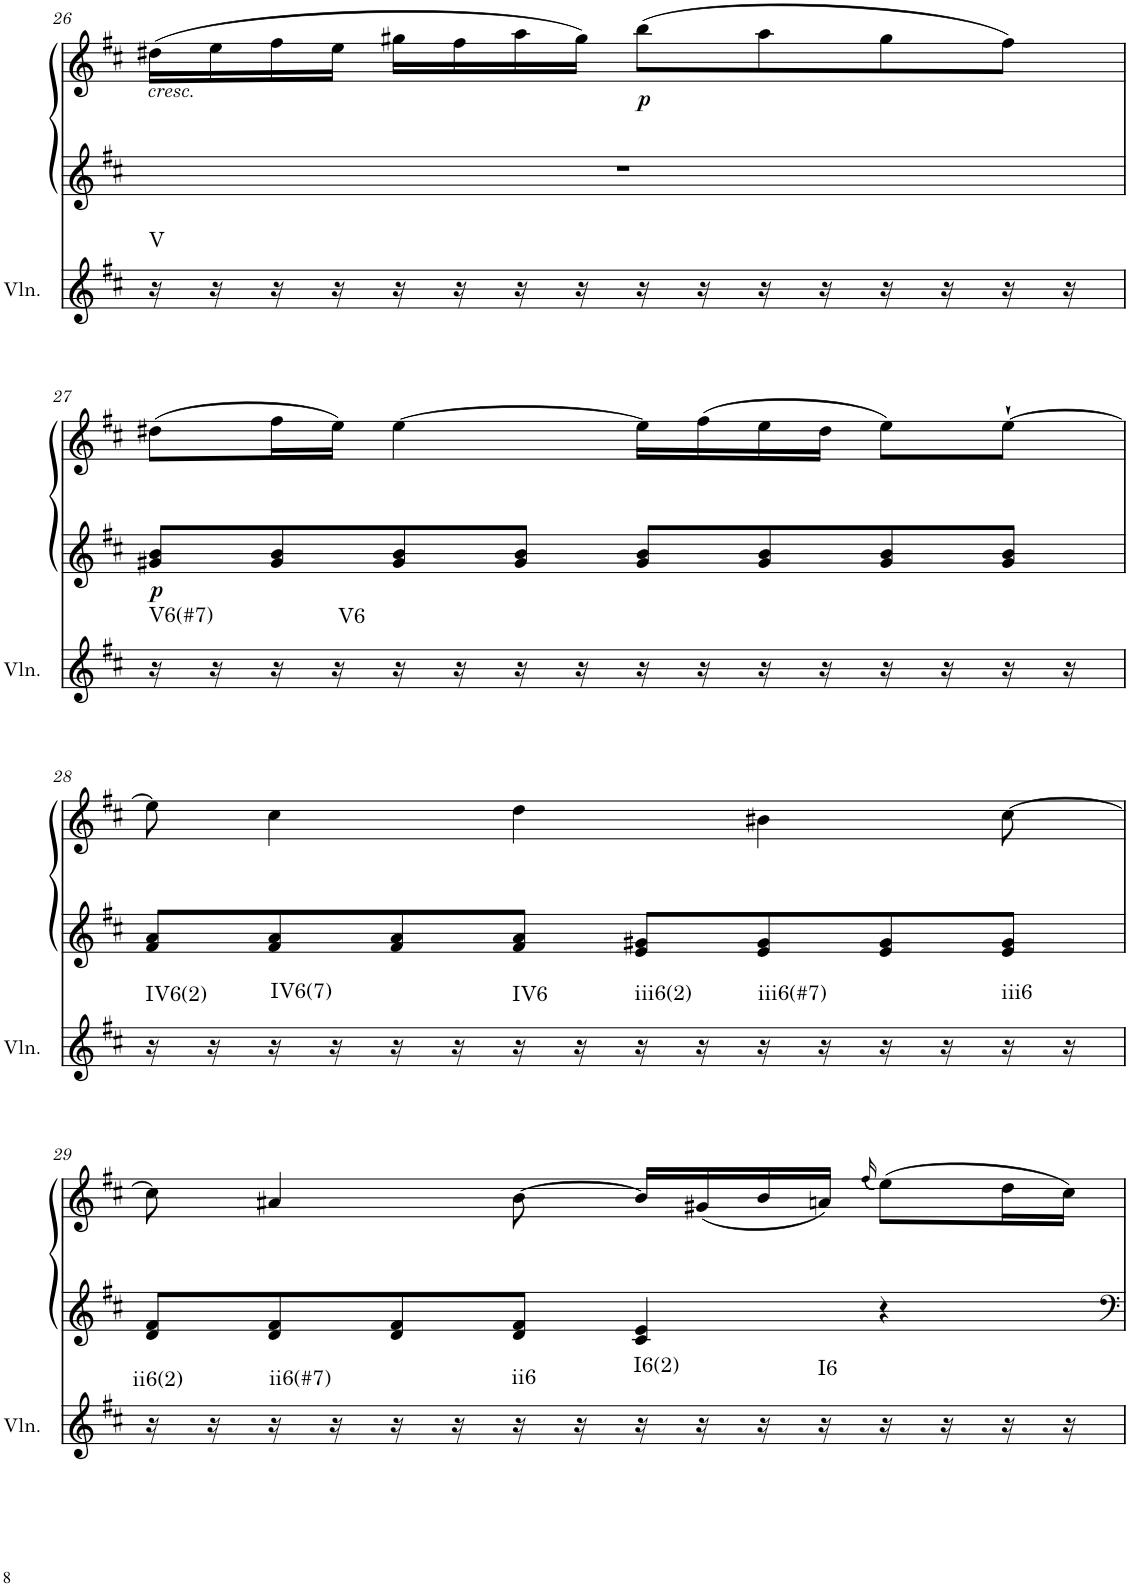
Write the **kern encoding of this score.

**kern	**harte	**kern	**kern	**dynam
*part2	*part2	*part1	*part1	*part1
*staff3	*	*staff2	*staff1	*staff1/2
*I"Violin	*	*I"unbenannt2	*	*
*I'Vln.	*	*	*	*
!!LO:PB:g=z
*clefG2	*	*clefG2	*clefG2	*
*k[f#c#]	*	*k[f#c#]	*k[f#c#]	*
*M4/4	*	*M4/4	*M4/4	*
=26	=26	=26	=26	=26
!	!LO:H:kt=V	!	!LO:TX:b:i:t=cresc.	!
16r	N	1r	(16dd#X\LL	.
16r	.	.	16ee\	.
16r	.	.	16ff#\	.
16r	.	.	16ee\JJ	.
16r	.	.	16gg#X\LL	.
16r	.	.	16ff#\	.
16r	.	.	16aa\	.
16r	.	.	16gg#\JJ)	.
!	!	!	!	!LO:DY:b
16r	.	.	(8bb\L	p
16r	.	.	.	.
16r	.	.	8aa\	.
16r	.	.	.	.
16r	.	.	8gg#\	.
16r	.	.	.	.
16r	.	.	8ff#\J)	.
16r	.	.	.	.
!!LO:LB:g=z
=27	=27	=27	=27	=27
!	!LO:H:kt=V6(#7)	!	!	!LO:DY:b=2
16r	N	8g#X/ 8b/L	(8dd#X\L	p
16r	.	.	.	.
16r	.	8g#/ 8b/	16ff#\L	.
!	!LO:H:kt=V6	!	!	!
16r	N	.	16ee\JJ)	.
16r	.	8g#/ 8b/	[4ee\	.
16r	.	.	.	.
16r	.	8g#/ 8b/J	.	.
16r	.	.	.	.
16r	.	8g#/ 8b/L	16ee\LL]	.
16r	.	.	(16ff#\	.
16r	.	8g#/ 8b/	16ee\	.
16r	.	.	16dd#\JJ	.
16r	.	8g#/ 8b/	8ee\L)	.
16r	.	.	.	.
16r	.	8g#/ 8b/J	[8ee`\J	.
16r	.	.	.	.
!!LO:LB:g=z
=28	=28	=28	=28	=28
!	!LO:H:kt=IV6(2)	!	!	!
16r	N	8f#/ 8a/L	8ee\]	.
16r	.	.	.	.
!	!LO:H:kt=IV6(7)	!	!	!
16r	N	8f#/ 8a/	4cc#\	.
16r	.	.	.	.
16r	.	8f#/ 8a/	.	.
16r	.	.	.	.
!	!LO:H:kt=IV6	!	!	!
16r	N	8f#/ 8a/J	4dd\	.
16r	.	.	.	.
!	!LO:H:kt=iii6(2)	!	!	!
16r	N	8e/ 8g#X/L	.	.
16r	.	.	.	.
!	!LO:H:kt=iii6(#7)	!	!	!
16r	N	8e/ 8g#/	4b#X\	.
16r	.	.	.	.
16r	.	8e/ 8g#/	.	.
16r	.	.	.	.
!	!LO:H:kt=iii6	!	!	!
16r	N	8e/ 8g#/J	[8cc#\	.
16r	.	.	.	.
!!LO:LB:g=z
=29	=29	=29	=29	=29
!	!LO:H:kt=ii6(2)	!	!	!
16r	N	8d/ 8f#/L	8cc#\]	.
16r	.	.	.	.
!	!LO:H:kt=ii6(#7)	!	!	!
16r	N	8d/ 8f#/	4a#X/	.
16r	.	.	.	.
16r	.	8d/ 8f#/	.	.
16r	.	.	.	.
!	!LO:H:kt=ii6	!	!	!
16r	N	8d/ 8f#/J	[8b\	.
16r	.	.	.	.
!	!LO:H:kt=I6(2)	!	!	!
16r	N	4c#/ 4e/	16b/LL]	.
16r	.	.	(16g#X/	.
16r	.	.	16b/	.
!	!LO:H:kt=I6	!	!	!
16r	N	.	16an/JJ)	.
.	.	.	(16qff#/	.
16r	.	4r	(8ee\L)	.
16r	.	.	.	.
16r	.	.	16dd\L	.
16r	.	.	16cc#\JJ)	.
=	=	=	=	=
*-	*-	*-	*-	*-
